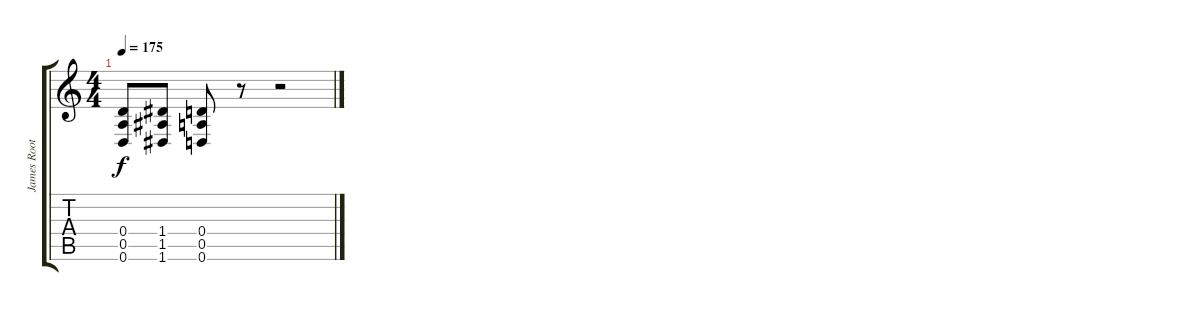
\track ("James Root" "James Root") {instrument distortionguitar}
\staff {score tabs}
\tuning (E4 B3 G3 D3 A2 D2) {hide}
\ts (4 4)
\tempo 175
\clef g2
\ks c
(0.4 0.5 0.6).8{dy f} (1.4 1.5 1.6).8 (0.4 0.5 0.6).8 r.8 r.2
